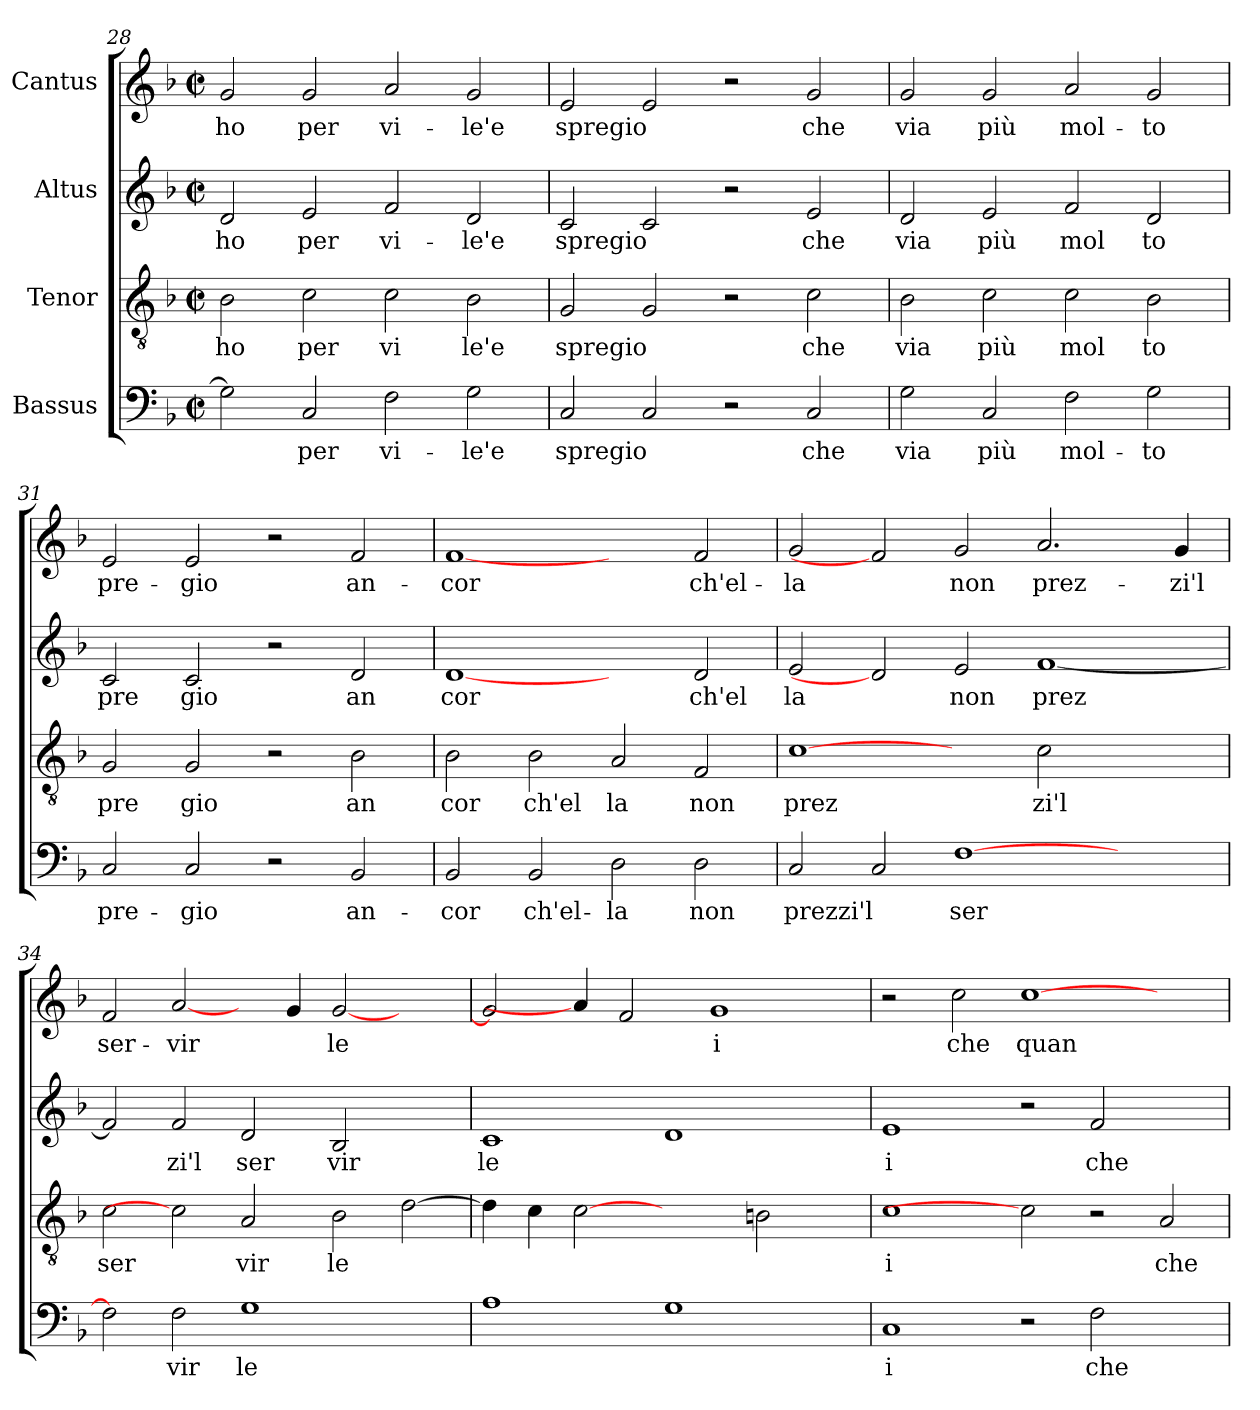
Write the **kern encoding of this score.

**kern	**text	**kern	**text	**kern	**text	**kern	**text
*part4	*part4	*part3	*part3	*part2	*part2	*part1	*part1
*staff4	*staff4	*staff3	*staff3	*staff2	*staff2	*staff1	*staff1
*I"Bassus	*	*I"Tenor	*	*I"Altus	*	*I"Cantus	*
*clefF4	*	*clefGv2	*	*clefG2	*	*clefG2	*
*k[b-]	*	*k[b-]	*	*k[b-]	*	*k[b-]	*
*F:	*	*F:	*	*F:	*	*F:	*
*M2/2	*	*M2/2	*	*M2/2	*	*M2/2	*
*met(c|)	*	*met(c|)	*	*met(c|)	*	*met(c|)	*
=28	=28	=28	=28	=28	=28	=28	=28
!	!LO:LY:b:cj	!	!LO:LY:b:cj	!	!LO:LY:b:cj	!	!LO:LY:b:cj
2G\]	.	2B-\	ho	2d/	ho	2g/	ho
!	!LO:LY:b:cj	!	!LO:LY:b:cj	!	!LO:LY:b:cj	!	!LO:LY:b:cj
2C/	per	2c\	per	2e/	per	2g/	per
!	!LO:LY:b:cj	!	!LO:LY:b:cj	!	!LO:LY:b:cj	!	!LO:LY:b:cj
2F\	vi-	2c\	vi	2f/	vi-	2a/	vi-
!	!LO:LY:b:cj	!	!LO:LY:b:cj	!	!LO:LY:b:cj	!	!LO:LY:b:cj
2G\	-le'e	2B-\	le'e	2d/	-le'e	2g/	-le'e
!!LO:PB:g=z
=29	=29	=29	=29	=29	=29	=29	=29
!	!LO:LY:b:cj	!	!LO:LY:b:cj	!	!LO:LY:b:cj	!	!LO:LY:b:cj
2C/	spregio	2G/	spregio	2c/	spregio	2e/	spregio
!	!LO:LY:b:cj	!	!LO:LY:b:cj	!	!LO:LY:b:cj	!	!LO:LY:b:cj
2C/	.	2G/	.	2c/	.	2e/	.
2r	.	2r	.	2r	.	2r	.
!	!LO:LY:b:cj	!	!LO:LY:b:cj	!	!LO:LY:b:cj	!	!LO:LY:b:cj
2C/	che	2c\	che	2e/	che	2g/	che
=30	=30	=30	=30	=30	=30	=30	=30
!	!LO:LY:b:cj	!	!LO:LY:b:cj	!	!LO:LY:b:cj	!	!LO:LY:b:cj
2G\	via	2B-\	via	2d/	via	2g/	via
!	!LO:LY:b:cj	!	!LO:LY:b:cj	!	!LO:LY:b:cj	!	!LO:LY:b:cj
2C/	più	2c\	più	2e/	più	2g/	più
!	!LO:LY:b:cj	!	!LO:LY:b:cj	!	!LO:LY:b:cj	!	!LO:LY:b:cj
2F\	mol-	2c\	mol	2f/	mol	2a/	mol-
!	!LO:LY:b:cj	!	!LO:LY:b:cj	!	!LO:LY:b:cj	!	!LO:LY:b:cj
2G\	-to	2B-\	to	2d/	to	2g/	-to
=31	=31	=31	=31	=31	=31	=31	=31
!	!LO:LY:b:cj	!	!LO:LY:b:cj	!	!LO:LY:b:cj	!	!LO:LY:b:cj
2C/	pre-	2G/	pre	2c/	pre	2e/	pre-
!	!LO:LY:b:cj	!	!LO:LY:b:cj	!	!LO:LY:b:cj	!	!LO:LY:b:cj
2C/	-gio	2G/	gio	2c/	gio	2e/	-gio
2r	.	2r	.	2r	.	2r	.
!	!LO:LY:b:cj	!	!LO:LY:b:cj	!	!LO:LY:b:cj	!	!LO:LY:b:cj
2BB-/	an-	2B-\	an	2d/	an	2f/	an-
=32	=32	=32	=32	=32	=32	=32	=32
!	!LO:LY:b:cj	!	!LO:LY:b:cj	!	!LO:LY:b:cj	!	!LO:LY:b:cj
2BB-/	-cor	2B-\	cor	[1d	cor	[1f	-cor
!	!LO:LY:b:cj	!	!LO:LY:b:cj	!	!	!	!
2BB-/	ch'el-	2B-\	ch'el	.	.	.	.
!	!LO:LY:b:cj	!	!LO:LY:b:cj	!	!	!	!
2D\	-la	2A/	la	2ryy	.	2ryy	.
!	!LO:LY:b:cj	!	!LO:LY:b:cj	!	!LO:LY:b:cj	!	!LO:LY:b:cj
2D\	non	2F/	non	2d/	ch'el	2f/	ch'el-
=33	=33	=33	=33	=33	=33	=33	=33
!	!LO:LY:b:cj	!	!LO:LY:b:cj	!	!LO:LY:b:cj	!	!LO:LY:b:cj
2C/	prezzi'l	[1c	prez	2e/	la	2g/	-la
!	!LO:LY:b:cj	!	!	!	!	!	!
2C/	.	.	.	2d]	.	2f]	.
!	!LO:LY:b:cj	!	!	!	!LO:LY:b:cj	!	!LO:LY:b:cj
[>1F	ser-	2ryy	.	2e/	non	2g/	non
!	!	!	!LO:LY:b:cj	!	!LO:LY:b:cj	!	!LO:LY:b:cj
.	.	2c\	zi'l	[<1f	prez	2.a/	prez-
2ryy	.	2ryy	.	.	.	.	.
!	!	!	!	!	!	!	!LO:LY:b:cj
.	.	.	.	.	.	4g/	-zi'l
=34	=34	=34	=34	=34	=34	=34	=34
!	!LO:LY:b:cj	!	!LO:LY:b:cj	!	!LO:LY:b:cj	!	!LO:LY:b:cj
2F\]	--	2c\	ser	2f/]	.	2f/	ser-
!	!LO:LY:b:cj	!	!	!	!LO:LY:b:cj	!	!LO:LY:b:cj
2F\	-vir	2c]	.	2f/	zi'l	[2a/	-vir
!	!LO:LY:b:cj	!	!LO:LY:b:cj	!	!LO:LY:b:cj	!	!
1G	le-	2A/	vir	2d/	ser	4ryy	.
!	!	!	!	!	!	!	!LO:LY:b:cj
.	.	.	.	.	.	4g/	.
!	!	!	!LO:LY:b:cj	!	!LO:LY:b:cj	!	!LO:LY:b:cj
.	.	2B-\	le	2B-/	vir	[>2g/	le-
!	!	!	!LO:LY:b:cj	!	!	!	!
2ryy	.	[>2d\	.	2ryy	.	2ryy	.
!!LO:PB:g=z
=35	=35	=35	=35	=35	=35	=35	=35
!	!LO:LY:b:cj	!	!LO:LY:b:cj	!	!LO:LY:b:cj	!	!LO:LY:b:cj
1A	--	4d\]	.	1c	le	2g/]	--
!	!	!	!LO:LY:b:cj	!	!	!	!
.	.	4c\	.	.	.	.	.
!	!	!	!LO:LY:b:cj	!	!	!	!
.	.	[2c	.	.	.	4a/]	.
!	!	!	!	!	!	!	!LO:LY:b:cj
.	.	.	.	.	.	2f/	--
!	!LO:LY:b:cj	!	!	!	!LO:LY:b:cj	!	!
1G	--	2ryy	.	1d	.	.	.
!	!	!	!	!	!	!	!LO:LY:b:cj
.	.	.	.	.	.	1g	-i
!	!	!	!LO:LY:b:cj	!	!	!	!
.	.	2B\	.	.	.	.	.
4ryy	.	4ryy	.	4ryy	.	.	.
=36	=36	=36	=36	=36	=36	=36	=36
!	!LO:LY:b:cj	!	!LO:LY:b:cj	!	!LO:LY:b:cj	!	!
1C	-i	1c	i	1e	i	2r	.
!	!	!	!	!	!	!	!LO:LY:b:cj
.	.	.	.	.	.	2cc\	che
!	!	!	!	!	!	!	!LO:LY:b:cj
2r	.	2c]	.	2r	.	[>1cc	quan
!	!LO:LY:b:cj	!	!	!	!LO:LY:b:cj	!	!
2F\	che	2r	.	2f/	che	.	.
!	!	!	!LO:LY:b:cj	!	!	!	!
2ryy	.	2A/	che	2ryy	.	2ryy	.
=	=	=	=	=	=	=	=
*-	*-	*-	*-	*-	*-	*-	*-
